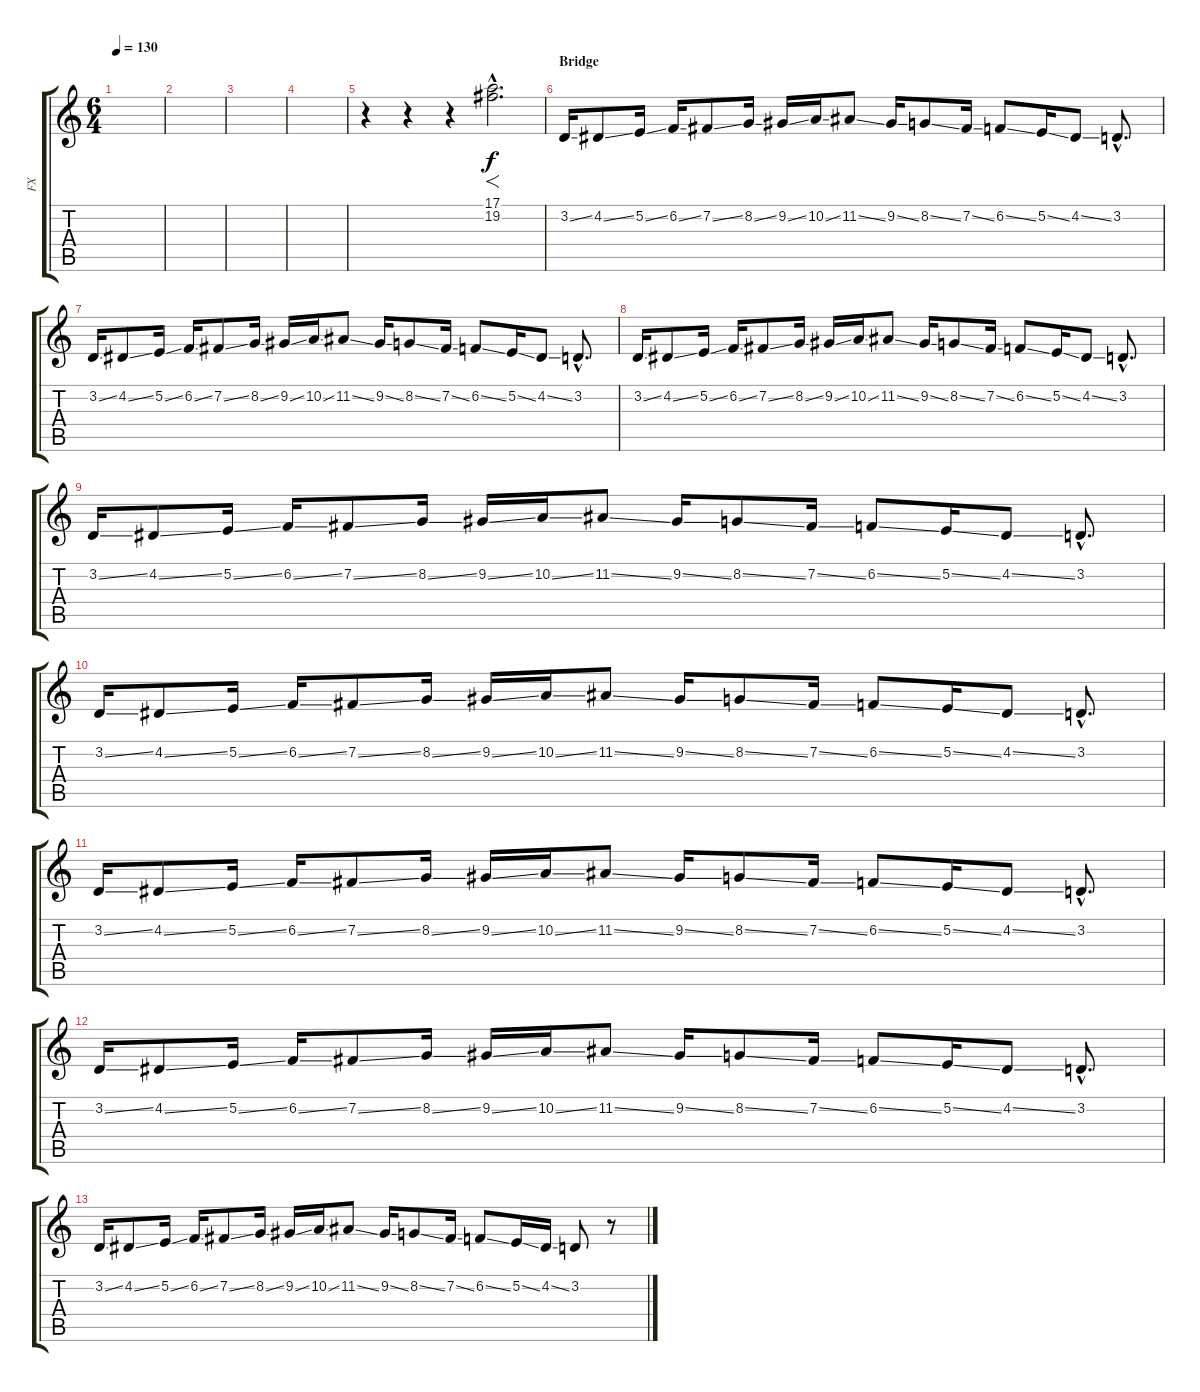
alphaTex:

\track ("FX" "FX") {instrument reversecymbal}
\staff {score tabs}
\tuning (E4 B3 G3 D3 A2 E2) {hide}
\ts (6 4)
\tempo 130
\clef g2
\ks c
|
|
|
|
r.4 r.4 r.4 (17.1{hac} 19.2{hac}).2{f d} |
\section ("" "Bridge")
3.2{ss}.16{dy f volume 7 instrument violin} 4.2{ss}.8 5.2{ss}.16 6.2{ss}.16 7.2{ss}.8 8.2{ss}.16 9.2{ss}.16 10.2{ss}.16 11.2{ss}.8 9.2{ss}.16 8.2{ss}.8 7.2{ss}.16 6.2{ss}.8 5.2{ss}.16 4.2{ss}.8 3.2{hac}.8{d} |
3.2{ss}.16 4.2{ss}.8 5.2{ss}.16 6.2{ss}.16 7.2{ss}.8 8.2{ss}.16 9.2{ss}.16 10.2{ss}.16 11.2{ss}.8 9.2{ss}.16 8.2{ss}.8 7.2{ss}.16 6.2{ss}.8 5.2{ss}.16 4.2{ss}.8 3.2{hac}.8{d} |
\section ("" "")
3.2{ss}.16{instrument violin} 4.2{ss}.8 5.2{ss}.16 6.2{ss}.16 7.2{ss}.8 8.2{ss}.16 9.2{ss}.16 10.2{ss}.16 11.2{ss}.8 9.2{ss}.16 8.2{ss}.8 7.2{ss}.16 6.2{ss}.8 5.2{ss}.16 4.2{ss}.8 3.2{hac}.8{d} |
3.2{ss}.16{instrument violin} 4.2{ss}.8 5.2{ss}.16 6.2{ss}.16 7.2{ss}.8 8.2{ss}.16 9.2{ss}.16 10.2{ss}.16 11.2{ss}.8 9.2{ss}.16 8.2{ss}.8 7.2{ss}.16 6.2{ss}.8 5.2{ss}.16 4.2{ss}.8 3.2{hac}.8{d} |
3.2{ss}.16{instrument violin} 4.2{ss}.8 5.2{ss}.16 6.2{ss}.16 7.2{ss}.8 8.2{ss}.16 9.2{ss}.16 10.2{ss}.16 11.2{ss}.8 9.2{ss}.16 8.2{ss}.8 7.2{ss}.16 6.2{ss}.8 5.2{ss}.16 4.2{ss}.8 3.2{hac}.8{d} |
3.2{ss}.16{instrument violin} 4.2{ss}.8 5.2{ss}.16 6.2{ss}.16 7.2{ss}.8 8.2{ss}.16 9.2{ss}.16 10.2{ss}.16 11.2{ss}.8 9.2{ss}.16 8.2{ss}.8 7.2{ss}.16 6.2{ss}.8 5.2{ss}.16 4.2{ss}.8 3.2{hac}.8{d} |
3.2{ss}.16{instrument violin} 4.2{ss}.8 5.2{ss}.16 6.2{ss}.16 7.2{ss}.8 8.2{ss}.16 9.2{ss}.16 10.2{ss}.16 11.2{ss}.8 9.2{ss}.16 8.2{ss}.8 7.2{ss}.16 6.2{ss}.8 5.2{ss}.16 4.2{ss}.8 3.2{hac}.8{d} |
3.2{ss}.16{instrument violin} 4.2{ss}.8 5.2{ss}.16 6.2{ss}.16 7.2{ss}.8 8.2{ss}.16 9.2{ss}.16 10.2{ss}.16 11.2{ss}.8 9.2{ss}.16 8.2{ss}.8 7.2{ss}.16 6.2{ss}.8 5.2{ss}.16 4.2{ss}.16 3.2.8 r.8
